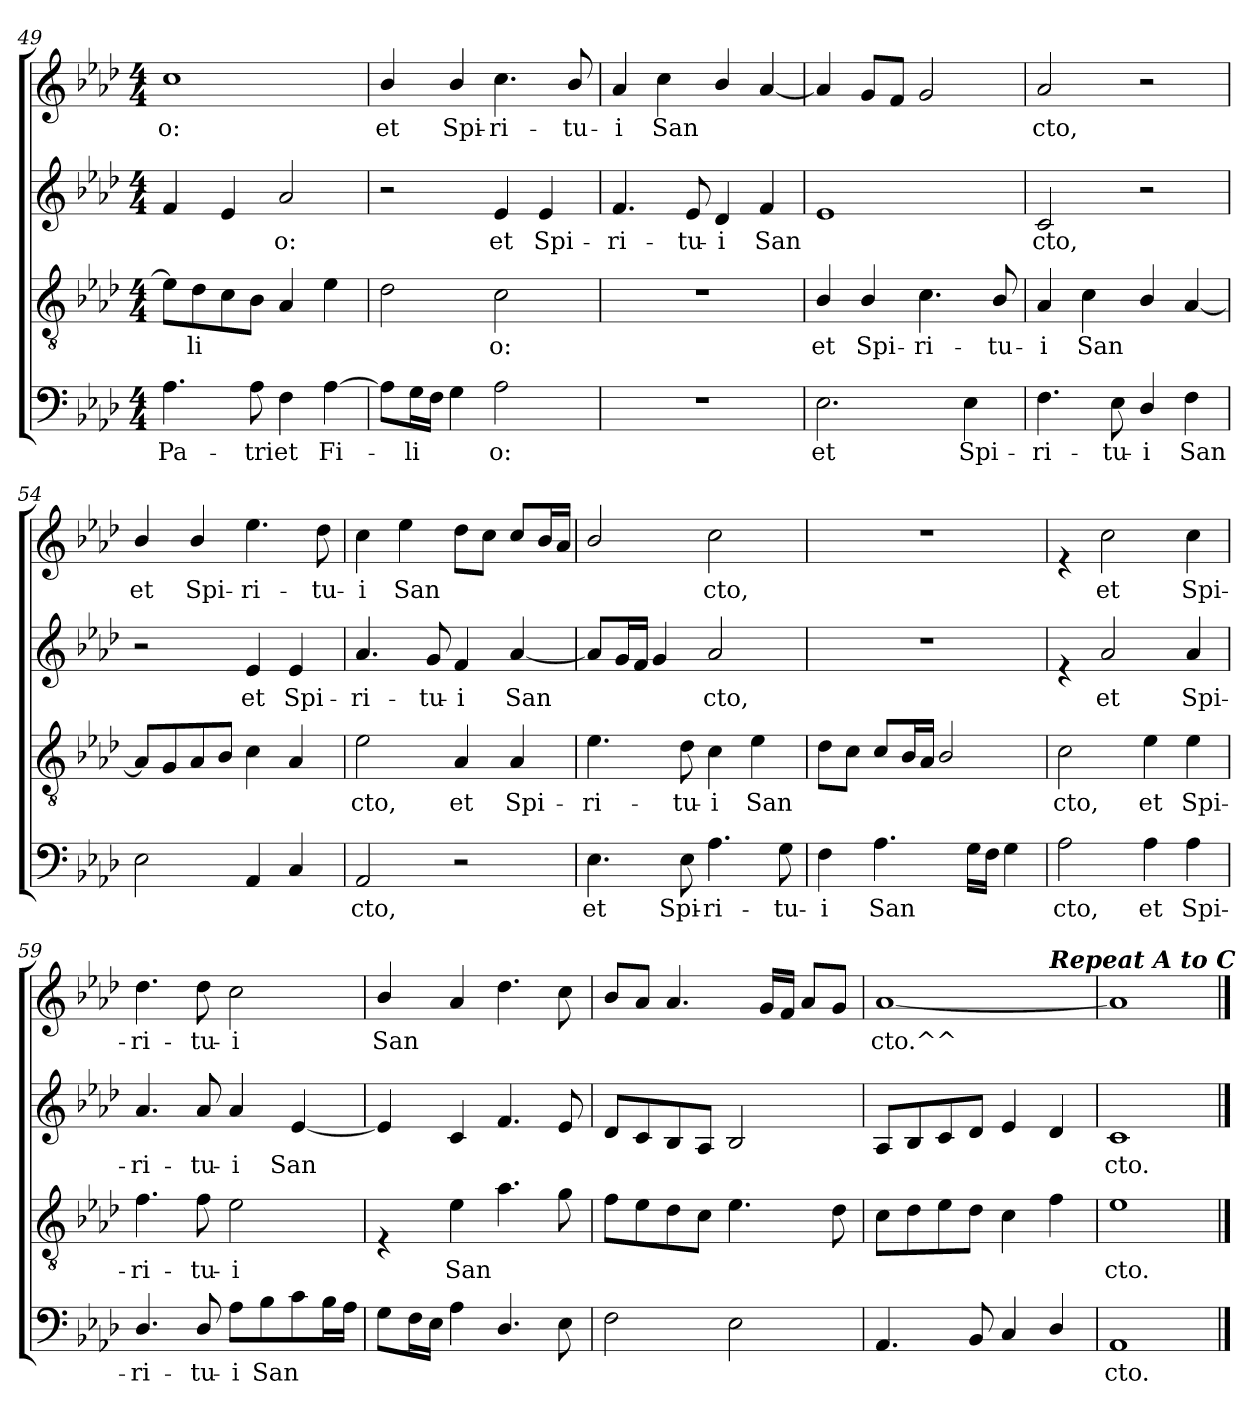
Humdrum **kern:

**kern	**text	**kern	**text	**kern	**text	**kern	**text
*part4	*part4	*part3	*part3	*part2	*part2	*part1	*part1
*staff4	*staff4	*staff3	*staff3	*staff2	*staff2	*staff1	*staff1
*clefF4	*	*clefGv2	*	*clefG2	*	*clefG2	*
*k[b-e-a-d-]	*	*k[b-e-a-d-]	*	*k[b-e-a-d-]	*	*k[b-e-a-d-]	*
*A-:	*	*A-:	*	*A-:	*	*A-:	*
*M4/4	*	*M4/4	*	*M4/4	*	*M4/4	*
=49	=49	=49	=49	=49	=49	=49	=49
!	!LO:LY:b	!	!	!	!	!	!LO:LY:b
4.A-\	Pa-	8e-\L]	.	4f/	.	1cc	o:
!	!	!	!LO:LY:b	!	!	!	!
.	.	8d-\	-li	.	.	.	.
.	.	8c\	.	4e-/	.	.	.
!	!LO:LY:b	!	!	!	!	!	!
8A-\	-tri	8B-\J	.	.	.	.	.
!	!LO:LY:b	!	!	!	!LO:LY:b	!	!
4F\	et	4A-/	.	2a-/	o:	.	.
!	!LO:LY:b	!	!	!	!	!	!
[>4A-\	Fi-	4e-\	.	.	.	.	.
!!LO:LB:g=z
=50	=50	=50	=50	=50	=50	=50	=50
!	!	!	!	!	!	!	!LO:LY:b
8A-\L]	.	2d-\	.	2r	.	4b-/	et
!	!LO:LY:b	!	!	!	!	!	!
16G\L	-li	.	.	.	.	.	.
16F\JJ	.	.	.	.	.	.	.
!	!	!	!	!	!	!	!LO:LY:b
4G\	.	.	.	.	.	4b-/	Spi-
!	!LO:LY:b	!	!LO:LY:b	!	!LO:LY:b	!	!LO:LY:b
2A-\	o:	2c\	o:	4e-/	et	4.cc\	-ri-
!	!	!	!	!	!LO:LY:b	!	!
.	.	.	.	4e-/	Spi-	.	.
!	!	!	!	!	!	!	!LO:LY:b
.	.	.	.	.	.	8b-/	-tu-
=51	=51	=51	=51	=51	=51	=51	=51
!	!	!	!	!	!LO:LY:b	!	!LO:LY:b
1r	.	1r	.	4.f/	-ri-	4a-/	-i
!	!	!	!	!	!	!	!LO:LY:b
.	.	.	.	.	.	4cc\	San
!	!	!	!	!	!LO:LY:b	!	!
.	.	.	.	8e-/	-tu-	.	.
!	!	!	!	!	!LO:LY:b	!	!
.	.	.	.	4d-/	-i	4b-/	.
!	!	!	!	!	!LO:LY:b	!	!
.	.	.	.	4f/	San	[<4a-/	.
=52	=52	=52	=52	=52	=52	=52	=52
!	!LO:LY:b	!	!LO:LY:b	!	!	!	!
2.E-\	et	4B-/	et	1e-	.	4a-/]	.
!	!	!	!LO:LY:b	!	!	!	!
.	.	4B-/	Spi-	.	.	8g/L	.
.	.	.	.	.	.	8f/J	.
!	!	!	!LO:LY:b	!	!	!	!
.	.	4.c\	-ri-	.	.	2g/	.
!	!LO:LY:b	!	!	!	!	!	!
4E-\	Spi-	.	.	.	.	.	.
!	!	!	!LO:LY:b	!	!	!	!
.	.	8B-/	-tu-	.	.	.	.
=53	=53	=53	=53	=53	=53	=53	=53
!	!LO:LY:b	!	!LO:LY:b	!	!LO:LY:b	!	!LO:LY:b
4.F\	-ri-	4A-/	-i	2c/	cto,	2a-/	cto,
!	!	!	!LO:LY:b	!	!	!	!
.	.	4c\	San	.	.	.	.
!	!LO:LY:b	!	!	!	!	!	!
8E-\	-tu-	.	.	.	.	.	.
!	!LO:LY:b	!	!	!	!	!	!
4D-/	-i	4B-/	.	2r	.	2r	.
!	!LO:LY:b	!	!	!	!	!	!
4F\	San	[<4A-/	.	.	.	.	.
!!LO:LB:g=z
=54	=54	=54	=54	=54	=54	=54	=54
!	!	!	!	!	!	!	!LO:LY:b
2E-\	.	8A-/L]	.	2r	.	4b-/	et
.	.	8G/	.	.	.	.	.
!	!	!	!	!	!	!	!LO:LY:b
.	.	8A-/	.	.	.	4b-/	Spi-
.	.	8B-/J	.	.	.	.	.
!	!	!	!	!	!LO:LY:b	!	!LO:LY:b
4AA-/	.	4c\	.	4e-/	et	4.ee-\	-ri-
!	!	!	!	!	!LO:LY:b	!	!
4C/	.	4A-/	.	4e-/	Spi-	.	.
!	!	!	!	!	!	!	!LO:LY:b
.	.	.	.	.	.	8dd-\	-tu-
=55	=55	=55	=55	=55	=55	=55	=55
!	!LO:LY:b	!	!LO:LY:b	!	!LO:LY:b	!	!LO:LY:b
2AA-/	cto,	2e-\	cto,	4.a-/	-ri-	4cc\	-i
!	!	!	!	!	!	!	!LO:LY:b
.	.	.	.	.	.	4ee-\	San
!	!	!	!	!	!LO:LY:b	!	!
.	.	.	.	8g/	-tu-	.	.
!	!	!	!LO:LY:b	!	!LO:LY:b	!	!
2r	.	4A-/	et	4f/	-i	8dd-\L	.
.	.	.	.	.	.	8cc\J	.
!	!	!	!LO:LY:b	!	!LO:LY:b	!	!
.	.	4A-/	Spi-	[<4a-/	San	8cc/L	.
.	.	.	.	.	.	16b-/L	.
.	.	.	.	.	.	16a-/JJ	.
=56	=56	=56	=56	=56	=56	=56	=56
!	!LO:LY:b	!	!LO:LY:b	!	!	!	!
4.E-\	et	4.e-\	-ri-	8a-/L]	.	2b-/	.
.	.	.	.	16g/L	.	.	.
.	.	.	.	16f/JJ	.	.	.
.	.	.	.	4g/	.	.	.
!	!LO:LY:b	!	!LO:LY:b	!	!	!	!
8E-\	Spi-	8d-\	-tu-	.	.	.	.
!	!LO:LY:b	!	!LO:LY:b	!	!LO:LY:b	!	!LO:LY:b
4.A-\	-ri-	4c\	-i	2a-/	cto,	2cc\	cto,
!	!	!	!LO:LY:b	!	!	!	!
.	.	4e-\	San	.	.	.	.
!	!LO:LY:b	!	!	!	!	!	!
8G\	-tu-	.	.	.	.	.	.
=57	=57	=57	=57	=57	=57	=57	=57
!	!LO:LY:b	!	!	!	!	!	!
4F\	-i	8d-\L	.	1r	.	1r	.
.	.	8c\J	.	.	.	.	.
!	!LO:LY:b	!	!	!	!	!	!
4.A-\	San	8c/L	.	.	.	.	.
.	.	16B-/L	.	.	.	.	.
.	.	16A-/JJ	.	.	.	.	.
.	.	2B-/	.	.	.	.	.
16G\LL	.	.	.	.	.	.	.
16F\JJ	.	.	.	.	.	.	.
4G\	.	.	.	.	.	.	.
!!LO:PB:g=z
=58	=58	=58	=58	=58	=58	=58	=58
!	!LO:LY:b	!	!LO:LY:b	!	!	!	!
2A-\	cto,	2c\	cto,	4re	.	4re	.
!	!	!	!	!	!LO:LY:b	!	!LO:LY:b
.	.	.	.	2a-/	et	2cc\	et
!	!LO:LY:b	!	!LO:LY:b	!	!	!	!
4A-\	et	4e-\	et	.	.	.	.
!	!LO:LY:b	!	!LO:LY:b	!	!LO:LY:b	!	!LO:LY:b
4A-\	Spi-	4e-\	Spi-	4a-/	Spi-	4cc\	Spi-
=59	=59	=59	=59	=59	=59	=59	=59
!	!LO:LY:b	!	!LO:LY:b	!	!LO:LY:b	!	!LO:LY:b
4.D-/	-ri-	4.f\	-ri-	4.a-/	-ri-	4.dd-\	-ri-
!	!LO:LY:b	!	!LO:LY:b	!	!LO:LY:b	!	!LO:LY:b
8D-/	-tu-	8f\	-tu-	8a-/	-tu-	8dd-\	-tu-
!	!LO:LY:b	!	!LO:LY:b	!	!LO:LY:b	!	!LO:LY:b
8A-\L	-i	2e-\	-i	4a-/	-i	2cc\	-i
!	!LO:LY:b	!	!	!	!	!	!
8B-\	San	.	.	.	.	.	.
!	!	!	!	!	!LO:LY:b	!	!
8c\	.	.	.	[<4e-/	San	.	.
16B-\L	.	.	.	.	.	.	.
16A-\JJ	.	.	.	.	.	.	.
=60	=60	=60	=60	=60	=60	=60	=60
!	!	!	!	!	!	!	!LO:LY:b
8G\L	.	4rE	.	4e-/]	.	4b-/	San
16F\L	.	.	.	.	.	.	.
16E-\JJ	.	.	.	.	.	.	.
!	!	!	!LO:LY:b	!	!	!	!
4A-\	.	4e-\	San	4c/	.	4a-/	.
4.D-/	.	4.a-\	.	4.f/	.	4.dd-\	.
8E-\	.	8g\	.	8e-/	.	8cc\	.
!!LO:LB:g=z
=61	=61	=61	=61	=61	=61	=61	=61
2F\	.	8f\L	.	8d-/L	.	8b-/L	.
.	.	8e-\	.	8c/	.	8a-/J	.
.	.	8d-\	.	8B-/	.	4.a-/	.
.	.	8c\J	.	8A-/J	.	.	.
2E-\	.	4.e-\	.	2B-/	.	.	.
.	.	.	.	.	.	16g/LL	.
.	.	.	.	.	.	16f/JJ	.
.	.	.	.	.	.	8a-/L	.
.	.	8d-\	.	.	.	8g/J	.
=62	=62	=62	=62	=62	=62	=62	=62
!	!	!	!	!	!	!	!LO:LY:b
*	*	*	*	*	*	*^	*
4.AA-/	.	8c\L	.	8A-/L	.	[<1a-	2.ryy	cto.^^
.	.	8d-\	.	8B-/	.	.	.	.
.	.	8e-\	.	8c/	.	.	.	.
8BB-/	.	8d-\J	.	8d-/J	.	.	.	.
4C/	.	4c\	.	4e-/	.	.	.	.
!	!	!	!	!	!	!	!LO:TX:a:Bi:t=Repeat A to C	!
4D-/	.	4f\	.	4d-/	.	.	4ryy	.
=63	=63	=63	=63	=63	=63	=63	=63	=63
!	!LO:LY:b	!	!LO:LY:b	!	!LO:LY:b	!	!	!
*	*	*	*	*	*	*v	*v	*
1AA-	cto.	1e-	cto.	1c	cto.	1a-]	.
==	==	==	==	==	==	==	==
*-	*-	*-	*-	*-	*-	*-	*-
